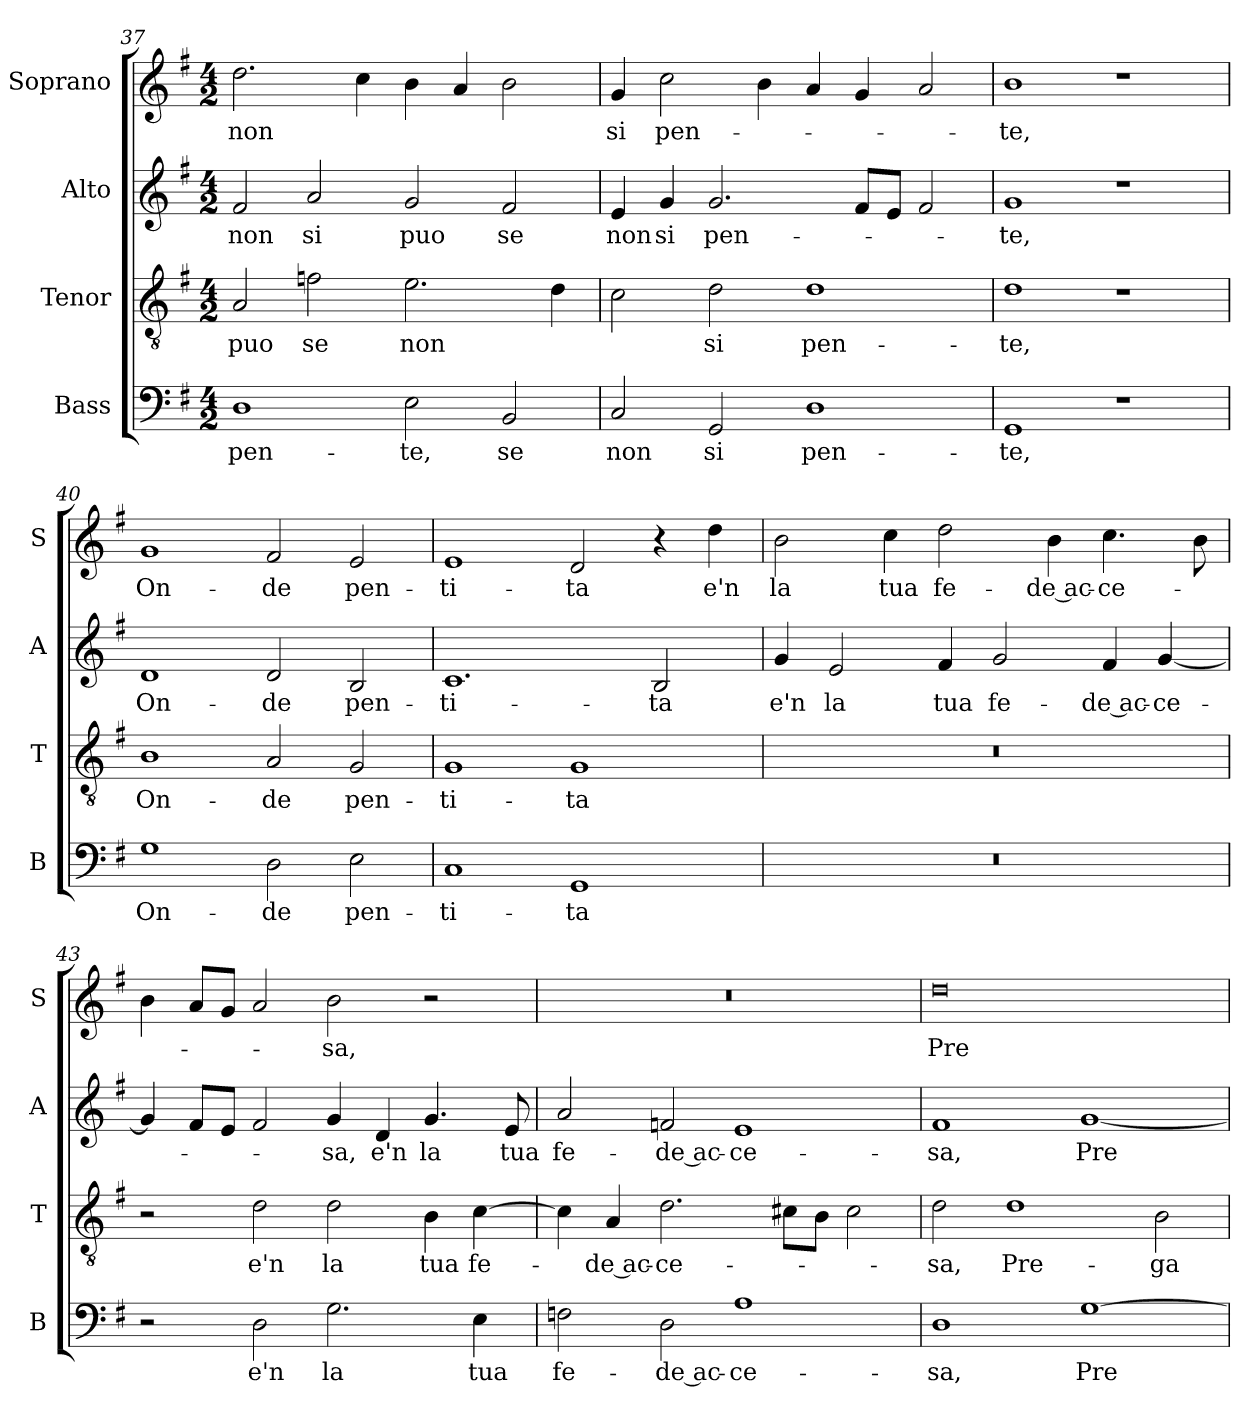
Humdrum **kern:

**kern	**text	**kern	**text	**kern	**text	**kern	**text
*part4	*part4	*part3	*part3	*part2	*part2	*part1	*part1
*staff4	*staff4	*staff3	*staff3	*staff2	*staff2	*staff1	*staff1
*I"Bass	*	*I"Tenor	*	*I"Alto	*	*I"Soprano	*
*I'B	*	*I'T	*	*I'A	*	*I'S	*
*clefF4	*	*clefGv2	*	*clefG2	*	*clefG2	*
*k[f#]	*	*k[f#]	*	*k[f#]	*	*k[f#]	*
*G:	*	*G:	*	*G:	*	*G:	*
*M4/2	*	*M4/2	*	*M4/2	*	*M4/2	*
=37	=37	=37	=37	=37	=37	=37	=37
!	!LO:LY:b	!	!LO:LY:b	!	!LO:LY:b	!	!LO:LY:b
1D	pen-	2A/	puo	2f#/	non	2.dd\	non
!	!	!	!LO:LY:b	!	!LO:LY:b	!	!
.	.	2fn\	se	2a/	si	.	.
.	.	.	.	.	.	4cc\	.
!	!LO:LY:b	!	!LO:LY:b	!	!LO:LY:b	!	!
2E\	-te,	2.e\	non	2g/	puo	4b\	.
.	.	.	.	.	.	4a/	.
!	!LO:LY:b	!	!	!	!LO:LY:b	!	!
2BB/	se	.	.	2f#/	se	2b\	.
.	.	4d\	.	.	.	.	.
!!LO:LB:g=z
=38	=38	=38	=38	=38	=38	=38	=38
!	!LO:LY:b	!	!	!	!LO:LY:b	!	!LO:LY:b
2C/	non	2c\	.	4e/	non	4g/	si
!	!	!	!	!	!LO:LY:b	!	!LO:LY:b
.	.	.	.	4g/	si	2cc\	pen-
!	!LO:LY:b	!	!LO:LY:b	!	!LO:LY:b	!	!
2GG/	si	2d\	si	2.g/	pen-	.	.
.	.	.	.	.	.	4b\	.
!	!LO:LY:b	!	!LO:LY:b	!	!	!	!
1D	pen-	1d	pen-	.	.	4a/	.
.	.	.	.	8f#/L	.	4g/	.
.	.	.	.	8e/J	.	.	.
.	.	.	.	2f#/	.	2a/	.
=39	=39	=39	=39	=39	=39	=39	=39
!	!LO:LY:b	!	!LO:LY:b	!	!LO:LY:b	!	!LO:LY:b
1GG	-te,	1d	-te,	1g	-te,	1b	-te,
1r	.	1r	.	1r	.	1r	.
=40	=40	=40	=40	=40	=40	=40	=40
!	!LO:LY:b	!	!LO:LY:b	!	!LO:LY:b	!	!LO:LY:b
1G	On-	1B	On-	1d	On-	1g	On-
!	!LO:LY:b	!	!LO:LY:b	!	!LO:LY:b	!	!LO:LY:b
2D\	-de	2A/	-de	2d/	-de	2f#/	-de
!	!LO:LY:b	!	!LO:LY:b	!	!LO:LY:b	!	!LO:LY:b
2E\	pen-	2G/	pen-	2B/	pen-	2e/	pen-
=41	=41	=41	=41	=41	=41	=41	=41
!	!LO:LY:b	!	!LO:LY:b	!	!LO:LY:b	!	!LO:LY:b
1C	-ti-	1G	-ti-	1.c	-ti-	1e	-ti-
!	!LO:LY:b	!	!LO:LY:b	!	!	!	!LO:LY:b
1GG	-ta	1G	-ta	.	.	2d/	-ta
!	!	!	!	!	!LO:LY:b	!	!
.	.	.	.	2B/	-ta	4r	.
!	!	!	!	!	!	!	!LO:LY:b
.	.	.	.	.	.	4dd\	e'n
!!LO:PB:g=z
=42	=42	=42	=42	=42	=42	=42	=42
!	!	!	!	!	!LO:LY:b	!	!LO:LY:b
0r	.	0r	.	4g/	e'n	2b\	la
!	!	!	!	!	!LO:LY:b	!	!
.	.	.	.	2e/	la	.	.
!	!	!	!	!	!	!	!LO:LY:b
.	.	.	.	.	.	4cc\	tua
!	!	!	!	!	!LO:LY:b	!	!LO:LY:b
.	.	.	.	4f#/	tua	2dd\	fe-
!	!	!	!	!	!LO:LY:b	!	!
.	.	.	.	2g/	fe-	.	.
!	!	!	!	!	!	!	!LO:LY:b
.	.	.	.	.	.	4b\	-de ac-
!	!	!	!	!	!LO:LY:b	!	!LO:LY:b
.	.	.	.	4f#/	-de ac-	4.cc\	-ce-
!	!	!	!	!	!LO:LY:b	!	!
.	.	.	.	[4g/	-ce-	.	.
.	.	.	.	.	.	8b\	.
=43	=43	=43	=43	=43	=43	=43	=43
2r	.	2r	.	4g/]	.	4b\	.
.	.	.	.	8f#/L	.	8a/L	.
.	.	.	.	8e/J	.	8g/J	.
!	!LO:LY:b	!	!LO:LY:b	!	!	!	!
2D\	e'n	2d\	e'n	2f#/	.	2a/	.
!	!LO:LY:b	!	!LO:LY:b	!	!LO:LY:b	!	!LO:LY:b
2.G\	la	2d\	la	4g/	-sa,	2b\	-sa,
!	!	!	!	!	!LO:LY:b	!	!
.	.	.	.	4d/	e'n	.	.
!	!	!	!LO:LY:b	!	!LO:LY:b	!	!
.	.	4B\	tua	4.g/	la	2r	.
!	!LO:LY:b	!	!LO:LY:b	!	!	!	!
4E\	tua	[4c\	fe-	.	.	.	.
!	!	!	!	!	!LO:LY:b	!	!
.	.	.	.	8e/	tua	.	.
=44	=44	=44	=44	=44	=44	=44	=44
!	!LO:LY:b	!	!	!	!LO:LY:b	!	!
2Fn\	fe-	4c\]	.	2a/	fe-	0r	.
!	!	!	!LO:LY:b	!	!	!	!
.	.	4A/	-de ac-	.	.	.	.
!	!LO:LY:b	!	!LO:LY:b	!	!LO:LY:b	!	!
2D\	-de ac-	2.d\	-ce-	2fn/	-de ac-	.	.
!	!LO:LY:b	!	!	!	!LO:LY:b	!	!
1A	-ce-	.	.	1e	-ce-	.	.
.	.	8c#X\L	.	.	.	.	.
.	.	8B\J	.	.	.	.	.
.	.	2c#\	.	.	.	.	.
!!LO:LB:g=z
=45	=45	=45	=45	=45	=45	=45	=45
!	!LO:LY:b	!	!LO:LY:b	!	!LO:LY:b	!	!LO:LY:b
1D	-sa,	2d\	-sa,	1f#	-sa,	0dd	Pre-
!	!	!	!LO:LY:b	!	!	!	!
.	.	1d	Pre-	.	.	.	.
!	!LO:LY:b	!	!	!	!LO:LY:b	!	!
[1G	Pre-	.	.	[1g	Pre-	.	.
!	!	!	!LO:LY:b	!	!	!	!
.	.	2B\	-ga	.	.	.	.
=	=	=	=	=	=	=	=
*-	*-	*-	*-	*-	*-	*-	*-
